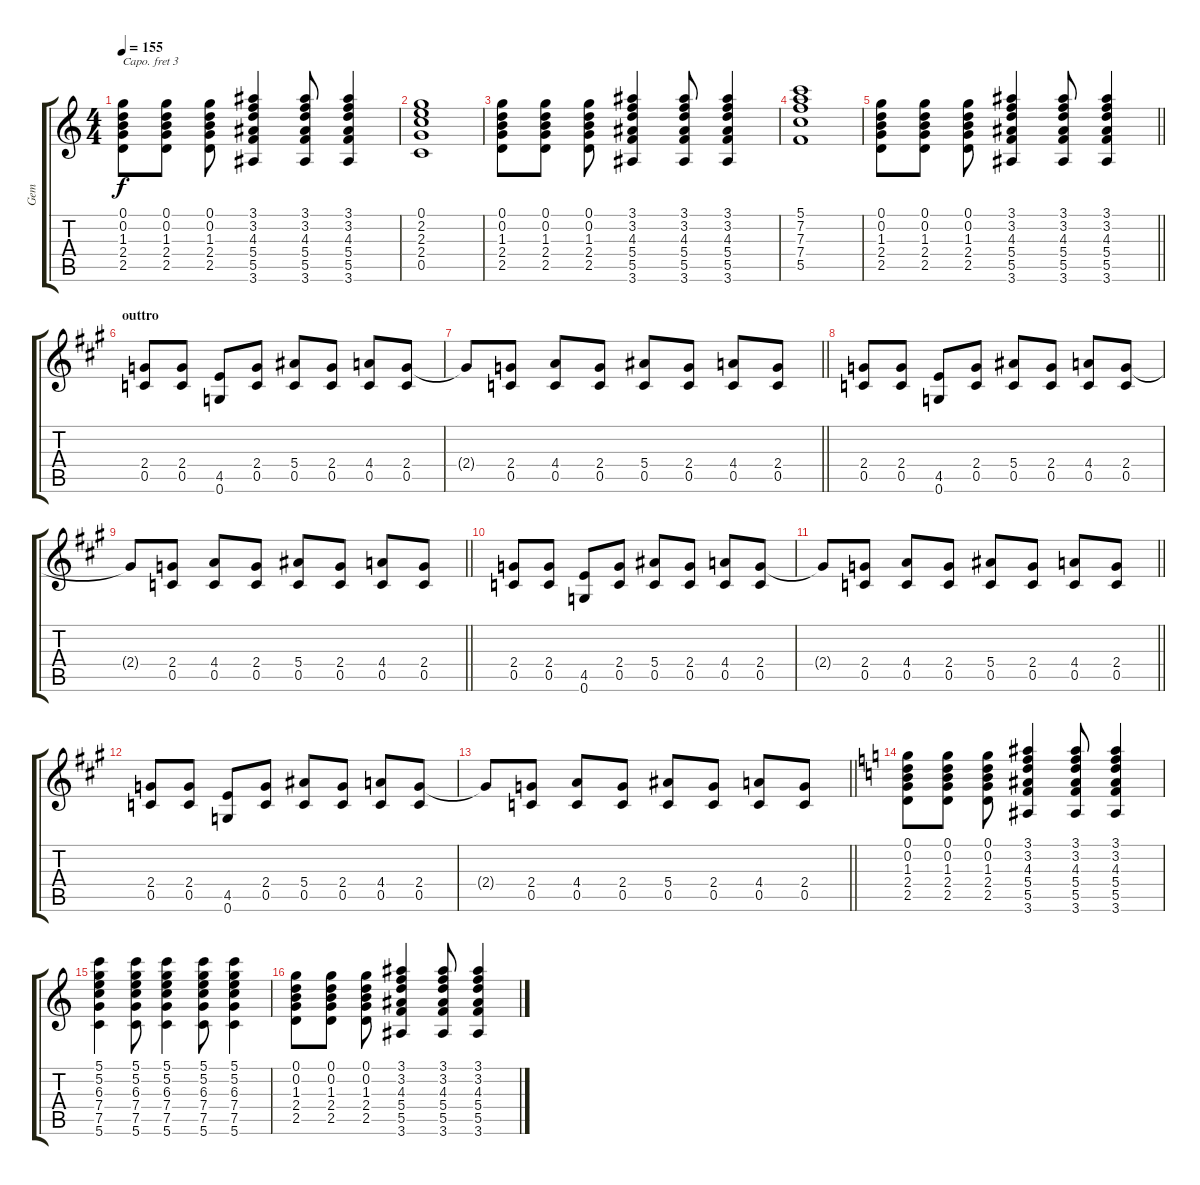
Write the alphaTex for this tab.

\track ("Gem" "Gem") {instrument overdrivenguitar}
\staff {score tabs}
\capo 3
\tuning (E4 B3 G3 D3 A2 E2) {hide}
\ts (4 4)
\tempo 155
\clef g2
\ks c
(0.1 0.2 1.3 2.4 2.5).8{dy f} (0.1 0.2 1.3 2.4 2.5).8 (0.1 0.2 1.3 2.4 2.5).8 (3.1 3.2 4.3 5.4 5.5 3.6).4 (3.1 3.2 4.3 5.4 5.5 3.6).8 (3.1 3.2 4.3 5.4 5.5 3.6).4 |
(0.1 2.2 2.3 2.4 0.5).1 |
(0.1 0.2 1.3 2.4 2.5).8 (0.1 0.2 1.3 2.4 2.5).8 (0.1 0.2 1.3 2.4 2.5).8 (3.1 3.2 4.3 5.4 5.5 3.6).4 (3.1 3.2 4.3 5.4 5.5 3.6).8 (3.1 3.2 4.3 5.4 5.5 3.6).4 |
(5.1 7.2 7.3 7.4 5.5).1 |
\barLineRight lightlight
(0.1 0.2 1.3 2.4 2.5).8 (0.1 0.2 1.3 2.4 2.5).8 (0.1 0.2 1.3 2.4 2.5).8 (3.1 3.2 4.3 5.4 5.5 3.6).4 (3.1 3.2 4.3 5.4 5.5 3.6).8 (3.1 3.2 4.3 5.4 5.5 3.6).4 |
\section ("" "outtro")
\ks a
(2.4 0.5).8 (2.4 0.5).8 (4.5 0.6).8 (2.4 0.5).8 (5.4 0.5).8 (2.4 0.5).8 (4.4 0.5).8 (2.4 0.5).8 |
\barLineRight lightlight
2.4{t}.8 (2.4 0.5).8 (4.4 0.5).8 (2.4 0.5).8 (5.4 0.5).8 (2.4 0.5).8 (4.4 0.5).8 (2.4 0.5).8 |
(2.4 0.5).8 (2.4 0.5).8 (4.5 0.6).8 (2.4 0.5).8 (5.4 0.5).8 (2.4 0.5).8 (4.4 0.5).8 (2.4 0.5).8 |
\barLineRight lightlight
2.4{t}.8 (2.4 0.5).8 (4.4 0.5).8 (2.4 0.5).8 (5.4 0.5).8 (2.4 0.5).8 (4.4 0.5).8 (2.4 0.5).8 |
(2.4 0.5).8 (2.4 0.5).8 (4.5 0.6).8 (2.4 0.5).8 (5.4 0.5).8 (2.4 0.5).8 (4.4 0.5).8 (2.4 0.5).8 |
\barLineRight lightlight
2.4{t}.8 (2.4 0.5).8 (4.4 0.5).8 (2.4 0.5).8 (5.4 0.5).8 (2.4 0.5).8 (4.4 0.5).8 (2.4 0.5).8 |
(2.4 0.5).8 (2.4 0.5).8 (4.5 0.6).8 (2.4 0.5).8 (5.4 0.5).8 (2.4 0.5).8 (4.4 0.5).8 (2.4 0.5).8 |
\barLineRight lightlight
2.4{t}.8 (2.4 0.5).8 (4.4 0.5).8 (2.4 0.5).8 (5.4 0.5).8 (2.4 0.5).8 (4.4 0.5).8 (2.4 0.5).8 |
\ks c
(0.1 0.2 1.3 2.4 2.5).8 (0.1 0.2 1.3 2.4 2.5).8 (0.1 0.2 1.3 2.4 2.5).8 (3.1 3.2 4.3 5.4 5.5 3.6).4 (3.1 3.2 4.3 5.4 5.5 3.6).8 (3.1 3.2 4.3 5.4 5.5 3.6).4 |
(5.1 5.2 6.3 7.4 7.5 5.6).4 (5.1 5.2 6.3 7.4 7.5 5.6).8 (5.1 5.2 6.3 7.4 7.5 5.6).4 (5.1 5.2 6.3 7.4 7.5 5.6).8 (5.1 5.2 6.3 7.4 7.5 5.6).4 |
(0.1 0.2 1.3 2.4 2.5).8 (0.1 0.2 1.3 2.4 2.5).8 (0.1 0.2 1.3 2.4 2.5).8 (3.1 3.2 4.3 5.4 5.5 3.6).4 (3.1 3.2 4.3 5.4 5.5 3.6).8 (3.1 3.2 4.3 5.4 5.5 3.6).4
